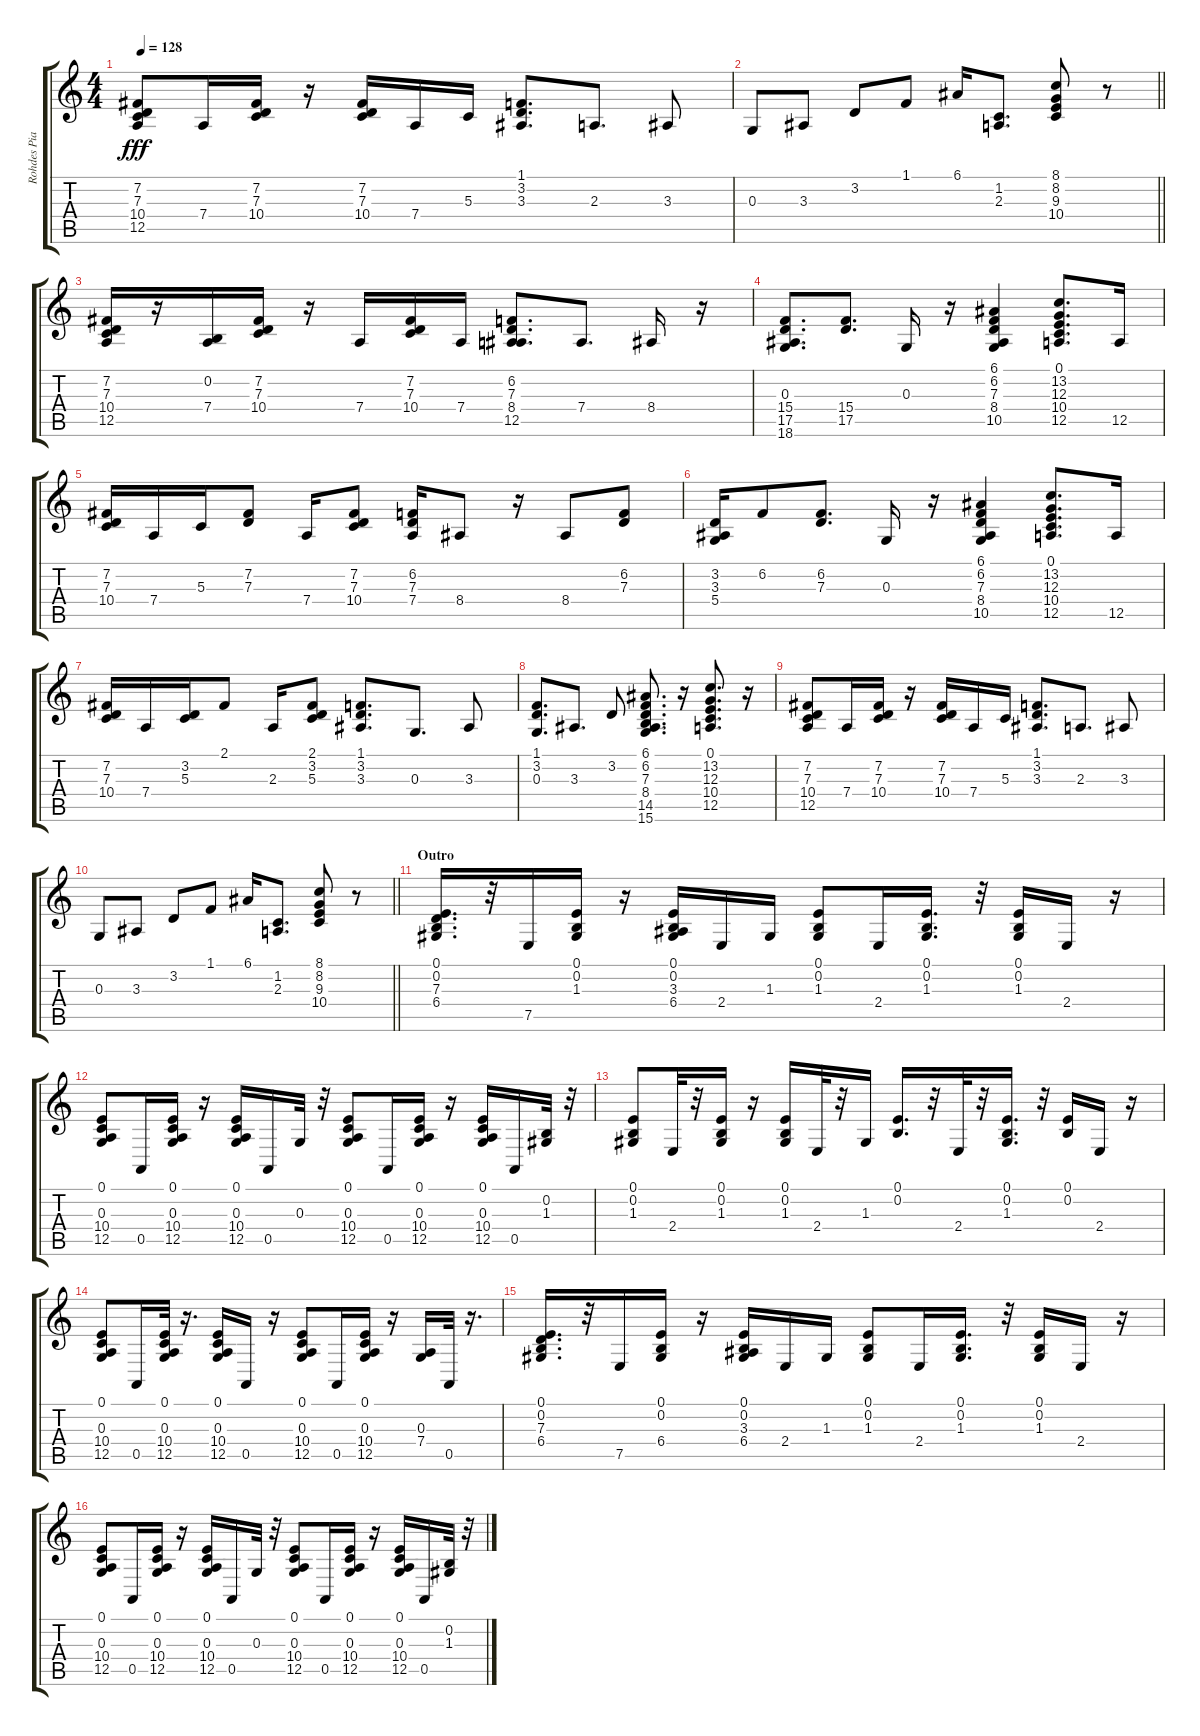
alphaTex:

\track ("Rohdes Piano" "Rohdes Pia") {instrument electricpiano1}
\staff {score tabs}
\tuning (E4 B3 G3 D3 A2 E2) {hide}
\ts (4 4)
\tempo 128
\clef g2
\ks c
(7.2 7.3 10.4 12.5).8{dy fff} 7.4.16 (7.2 7.3 10.4).16 r.16 (7.2 7.3 10.4).16 7.4.16 5.3.16 (1.1 3.2 3.3).8{d} 2.3.8{d} 3.3.8 |
\barLineRight lightlight
0.3.8 3.3.8 3.2.8 1.1.8 6.1.16 (1.2 2.3).8{d} (8.1 8.2 9.3 10.4).8 r.8 |
(7.2 7.3 10.4 12.5).16 r.16 (0.2 7.4).16 (7.2 7.3 10.4).16 r.16 7.4.16 (7.2 7.3 10.4).16 7.4.16 (6.2 7.3 8.4 12.5).8{d} 7.4.8{d} 8.4.16 r.16 |
(0.3 15.4 17.5 18.6).8{d} (15.4 17.5).8{d} 0.3.16 r.16 (6.1 6.2 7.3 8.4 10.5).4 (0.1 13.2 12.3 10.4 12.5).8{d} 12.5.16 |
(7.2 7.3 10.4).16 7.4.16 5.3.16 (7.2 7.3).8 7.4.16 (7.2 7.3 10.4).8 (6.2 7.3 7.4).16 8.4.8 r.16 8.4.8 (6.2 7.3).8 |
(3.2 3.3 5.4).16 6.2.8 (6.2 7.3).8{d} 0.3.16 r.16 (6.1 6.2 7.3 8.4 10.5).4 (0.1 13.2 12.3 10.4 12.5).8{d} 12.5.16 |
(7.2 7.3 10.4).16 7.4.16 (3.2 5.3).16 2.1.8 2.3.16 (2.1 3.2 5.3).8 (1.1 3.2 3.3).8{d} 0.3.8{d} 3.3.8 |
(1.1 3.2 0.3).8{d} 3.3.8{d} 3.2.8 (6.1 6.2 7.3 8.4 14.5 15.6).8{d} r.16 (0.1 13.2 12.3 10.4 12.5).8{d} r.16 |
(7.2 7.3 10.4 12.5).8 7.4.16 (7.2 7.3 10.4).16 r.16 (7.2 7.3 10.4).16 7.4.16 5.3.16 (1.1 3.2 3.3).8{d} 2.3.8{d} 3.3.8 |
\barLineRight lightlight
0.3.8 3.3.8 3.2.8 1.1.8 6.1.16 (1.2 2.3).8{d} (8.1 8.2 9.3 10.4).8 r.8 |
\section ("" "Outro")
(0.1 0.2 7.3 6.4).16{d} r.32 7.5.16 (0.1 0.2 1.3).16 r.16 (0.1 0.2 3.3 6.4).16 2.4.16 1.3.16 (0.1 0.2 1.3).8 2.4.16 (0.1 0.2 1.3).16{d} r.32 (0.1 0.2 1.3).16 2.4.16 r.16 |
(0.1 0.3 10.4 12.5).8 0.5.16 (0.1 0.3 10.4 12.5).16 r.16 (0.1 0.3 10.4 12.5).16 0.5.16 0.3.32 r.32 (0.1 0.3 10.4 12.5).8 0.5.16 (0.1 0.3 10.4 12.5).16 r.16 (0.1 0.3 10.4 12.5).16 0.5.16 (0.2 1.3).32 r.32 |
(0.1 0.2 1.3).8 2.4.32 r.32 (0.1 0.2 1.3).16 r.16 (0.1 0.2 1.3).16 2.4.32 r.32 1.3.16 (0.1 0.2).16{d} r.32 2.4.32 r.32 (0.1 0.2 1.3).16{d} r.32 (0.1 0.2).16 2.4.16 r.16 |
(0.1 0.3 10.4 12.5).8 0.5.16 (0.1 0.3 10.4 12.5).32 r.16{d} (0.1 0.3 10.4 12.5).16 0.5.16 r.16 (0.1 0.3 10.4 12.5).8 0.5.16 (0.1 0.3 10.4 12.5).16 r.16 (0.3 7.4).16 0.5.32 r.16{d} |
(0.1 0.2 7.3 6.4).16{d} r.32 7.5.16 (0.1 0.2 6.4).16 r.16 (0.1 0.2 3.3 6.4).16 2.4.16 1.3.16 (0.1 0.2 1.3).8 2.4.16 (0.1 0.2 1.3).16{d} r.32 (0.1 0.2 1.3).16 2.4.16 r.16 |
(0.1 0.3 10.4 12.5).8 0.5.16 (0.1 0.3 10.4 12.5).16 r.16 (0.1 0.3 10.4 12.5).16 0.5.16 0.3.32 r.32 (0.1 0.3 10.4 12.5).8 0.5.16 (0.1 0.3 10.4 12.5).16 r.16 (0.1 0.3 10.4 12.5).16 0.5.16 (0.2 1.3).32 r.32
